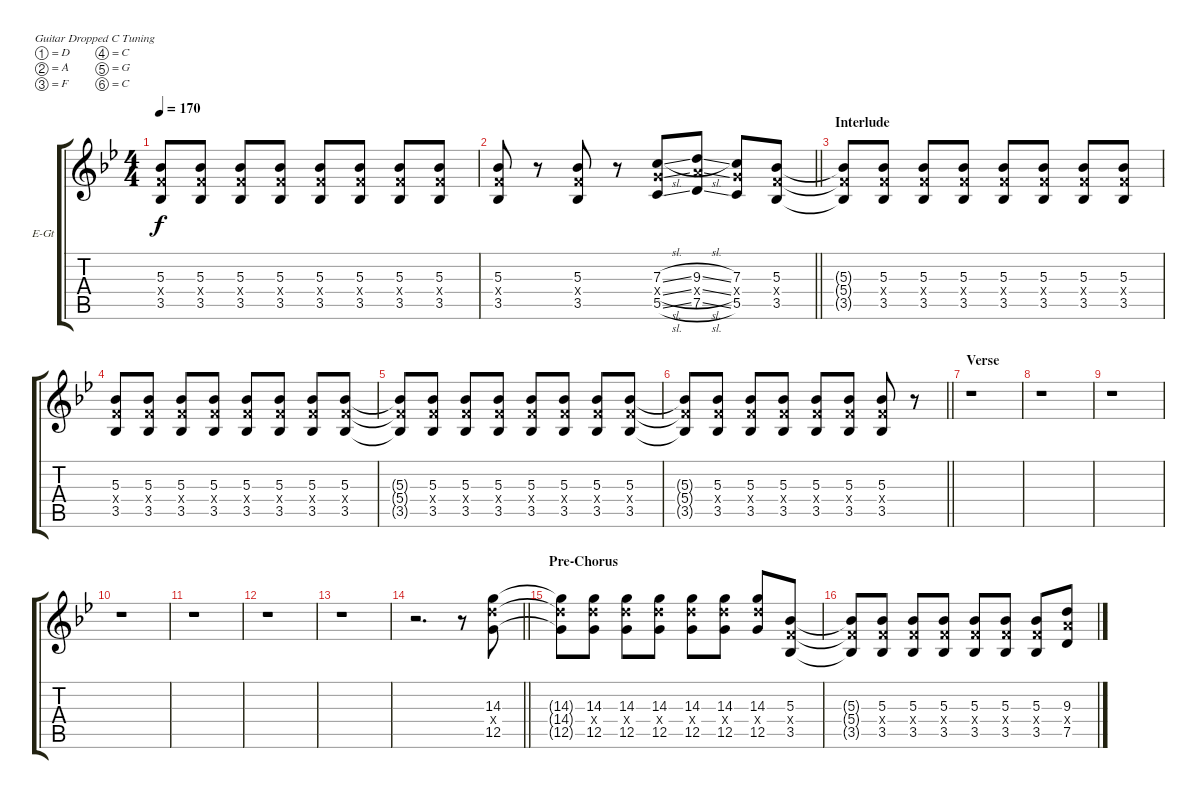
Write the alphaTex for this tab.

\defaultSystemsLayout 4
\bracketExtendMode groupsimilarinstruments
\firstSystemTrackNameOrientation horizontal
\otherSystemsTrackNameOrientation horizontal
\track ("Guitar 3" "E-Gt") {instrument distortionguitar}
\staff {score tabs}
\tuning (D4 A3 F3 C3 G2 C2)
\ts (4 4)
\tempo 170
\clef g2
\ks bb
(3.5{t} 5.4{x t} 5.3{t}).8{dy f} (3.5 5.4{x} 5.3).8 (3.5 5.4{x} 5.3).8 (3.5 5.4{x} 5.3).8 (3.5 5.4{x} 5.3).8 (3.5 5.4{x} 5.3).8 (3.5 5.4{x} 5.3).8 (3.5 5.4{x} 5.3).8 |
\barLineRight lightlight
(5.3 5.4{x} 3.5).8 r.8 (3.5 5.4{x} 5.3).8 r.8 (5.5{sl} 7.4{sl x} 7.3{sl}).8 (7.5{sl} 9.4{sl x} 9.3{sl}).8 (5.5 7.4{x} 7.3).8 (5.3 3.5 5.4{x}).8 |
\section ("" "Interlude")
(3.5{t} 5.4{x t} 5.3{t}).8 (3.5 5.4{x} 5.3).8 (3.5 5.4{x} 5.3).8 (3.5 5.4{x} 5.3).8 (3.5 5.4{x} 5.3).8 (3.5 5.4{x} 5.3).8 (3.5 5.4{x} 5.3).8 (3.5 5.4{x} 5.3).8 |
(3.5 5.4{x} 5.3).8 (3.5 5.4{x} 5.3).8 (3.5 5.4{x} 5.3).8 (3.5 5.4{x} 5.3).8 (3.5 5.4{x} 5.3).8 (3.5 5.4{x} 5.3).8 (3.5 5.4{x} 5.3).8 (3.5 5.4{x} 5.3).8 |
(3.5{t} 5.4{x t} 5.3{t}).8 (3.5 5.4{x} 5.3).8 (3.5 5.4{x} 5.3).8 (3.5 5.4{x} 5.3).8 (3.5 5.4{x} 5.3).8 (3.5 5.4{x} 5.3).8 (3.5 5.4{x} 5.3).8 (3.5 5.4{x} 5.3).8 |
\barLineRight lightlight
(3.5{t} 5.4{x t} 5.3{t}).8 (3.5 5.4{x} 5.3).8 (3.5 5.4{x} 5.3).8 (3.5 5.4{x} 5.3).8 (3.5 5.4{x} 5.3).8 (3.5 5.4{x} 5.3).8 (3.5 5.4{x} 5.3).8 r.8 |
\section ("" "Verse")
r.1 |
r.1 |
r.1 |
r.1 |
r.1 |
r.1 |
r.1 |
\barLineRight lightlight
r.2{d} r.8 (12.5 14.4{x} 14.3).8 |
\section ("" "Pre-Chorus")
(14.3{t} 14.4{x t} 12.5{t}).8 (14.3 14.4{x} 12.5).8 (14.3 14.4{x} 12.5).8 (14.3 14.4{x} 12.5).8 (14.3 14.4{x} 12.5).8 (14.3 14.4{x} 12.5).8 (14.3 14.4{x} 12.5).8 (5.3 5.4{x} 3.5).8 |
(5.3{t} 5.4{x t} 3.5{t}).8 (5.3 5.4{x} 3.5).8 (5.3 5.4{x} 3.5).8 (5.3 5.4{x} 3.5).8 (5.3 5.4{x} 3.5).8 (5.3 5.4{x} 3.5).8 (5.3 5.4{x} 3.5).8 (7.5 9.4{x} 9.3).8
